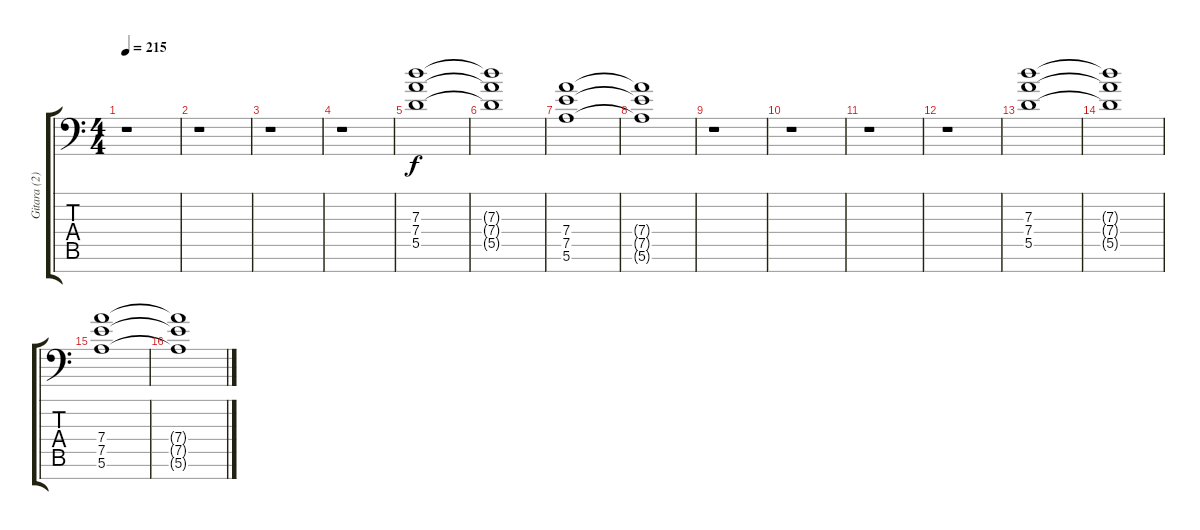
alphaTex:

\track ("Gitara (2)" "Gitara (2)") {instrument distortionguitar}
\staff {score tabs}
\tuning (E4 B3 G3 D3 A2 E2 C-1) {hide}
\ts (4 4)
\tempo 215
\clef f4
\ks c
r.1{dy f} |
r.1 |
r.1 |
r.1{volume 11 instrument distortionguitar} |
(7.3 7.4 5.5).1 |
(7.3{t} 7.4{t} 5.5{t}).1 |
(7.4 7.5 5.6).1 |
(7.4{t} 7.5{t} 5.6{t}).1 |
r.1 |
r.1 |
r.1 |
r.1 |
(7.3 7.4 5.5).1 |
(7.3{t} 7.4{t} 5.5{t}).1 |
(7.4 7.5 5.6).1 |
(7.4{t} 7.5{t} 5.6{t}).1
